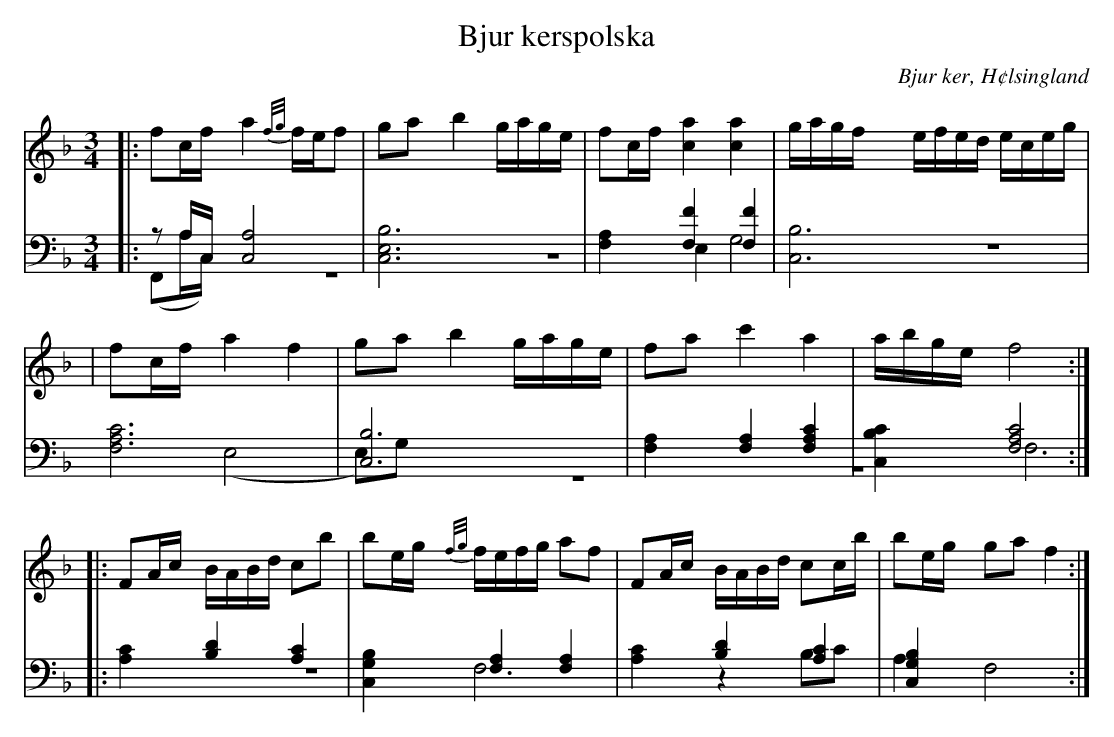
X:1
T: Bjur kerspolska
O: Bjur ker, H¢lsingland
M: 3/4
L: 1/8
K: F
V:1
V:2
V:3 merge
V: 1
|:fc/f/ a2 {f/g/}f/e/f|ga b2 g/a/g/e/|fc/f/ [c2a2] [c2a2]|g/a/g/f/ e/f/e/d/ e/c/e/g/|
|fc/f/ a2 f2|ga b2 g/a/g/e/|fa c'2 a2| a/b/g/e/ f4:|
|:FA/c/ B/A/B/d/ cb|be/g/ {f/g/}f/e/f/g/ af|FA/c/ B/A/B/d/ cc/b/|be/g/ ga f2:|
V:2 clef=bass
|:zA,/C,/ [A,4C,4]|[C,6E,6B,6]|[F,2A,2] [F,2F2] [F,2F2]|[C,6B,6]|
[F,6A,6C6]|[C,6B,6]|[F,2A,2] [F,2A,2] [F,2A,2C2]|[C,2B,2C2] [F,4A,4C4]:|
 |:[A,2C2] [B,2D2] [A,2C2]|[C,2G,2B,2] [F,2A,2] [F,2A,2]|[A,2C2] [B,2D2] [A,2C2]|[C,2G,2B,2] F,4 :|
V:3 clef=bass
 |:(F,,A,/C,/)|z6|z6|E,2 G,4|
 |z6|(E,4 E,)G,|z6|z6:|
|:F,6|z6|F,6|z2 B,C A,2:|
